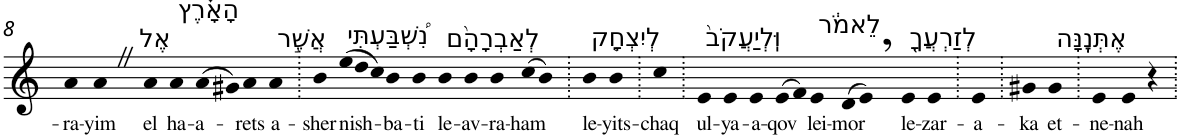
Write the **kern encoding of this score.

**kern	**text
*part1	*part1
*staff1	*staff1
*I"Piano	*
*I'Pno	*
!!LO:PB:g=z
*clefG2	*
*k[]	*
=8	=8
!	!LO:LY:b
4a	-ra-
!	!LO:LY:b
4aZ	-yim
!LO:TX:a:t=אֶל	!
!	!LO:LY:b
4a	el
!LO:TX:a:t=הָאָ֗רֶץ	!
!	!LO:LY:b
4a	ha-
!	!LO:LY:b
(>8a	-a-
8g#X)	.
!	!LO:LY:b
4a	-rets
!LO:TX:a:t=אֲשֶׁ֣ר	!
!	!LO:LY:b
4a	a-
=9.	=9.
!	!LO:LY:b
4b	-sher
!LO:TX:a:t=נִ֠שְׁבַּעְתִּי	!
!	!LO:LY:b
(>12ee	nish-
12dd	.
12cc)	.
!	!LO:LY:b
4b	-ba-
!	!LO:LY:b
4b	-ti
!LO:TX:a:t=לְאַבְרָהָ֨ם	!
!	!LO:LY:b
4b	le-
!	!LO:LY:b
4b	-av-
!	!LO:LY:b
4b	-ra-
!	!LO:LY:b
(>8cc	-ham
8b)	.
=10.	=10.
!LO:TX:a:t=לְיִצְחָ֤ק	!
!	!LO:LY:b
4b	le-
!	!LO:LY:b
4b	-yits-
=11.	=11.
!	!LO:LY:b
4cc	-chaq
=12.	=12.
!LO:TX:a:t=וּֽלְיַעֲקֹב֙	!
!	!LO:LY:b
4e	ul-
!	!LO:LY:b
4e	-ya-
!	!LO:LY:b
4e	-a-
!	!LO:LY:b
(>8e	-qov
8f)	.
!LO:TX:a:t=לֵאמֹ֔ר	!
!	!LO:LY:b
4e	lei-
!	!LO:LY:b
(>8d	-mor
8e,)	.
!LO:TX:a:t=לְזַרְעֲךָ֖	!
!	!LO:LY:b
4e	le-
!	!LO:LY:b
4e	-zar-
=13.	=13.
!	!LO:LY:b
4e	-a-
=14.	=14.
!	!LO:LY:b
4g#X	-ka
!LO:TX:a:t=אֶתְּנֶֽנָּה	!
!	!LO:LY:b
4g#	et-
=15.	=15.
!	!LO:LY:b
4e	-ne-
!	!LO:LY:b
4e	-nah
4r	.
=.	=.
*-	*-
